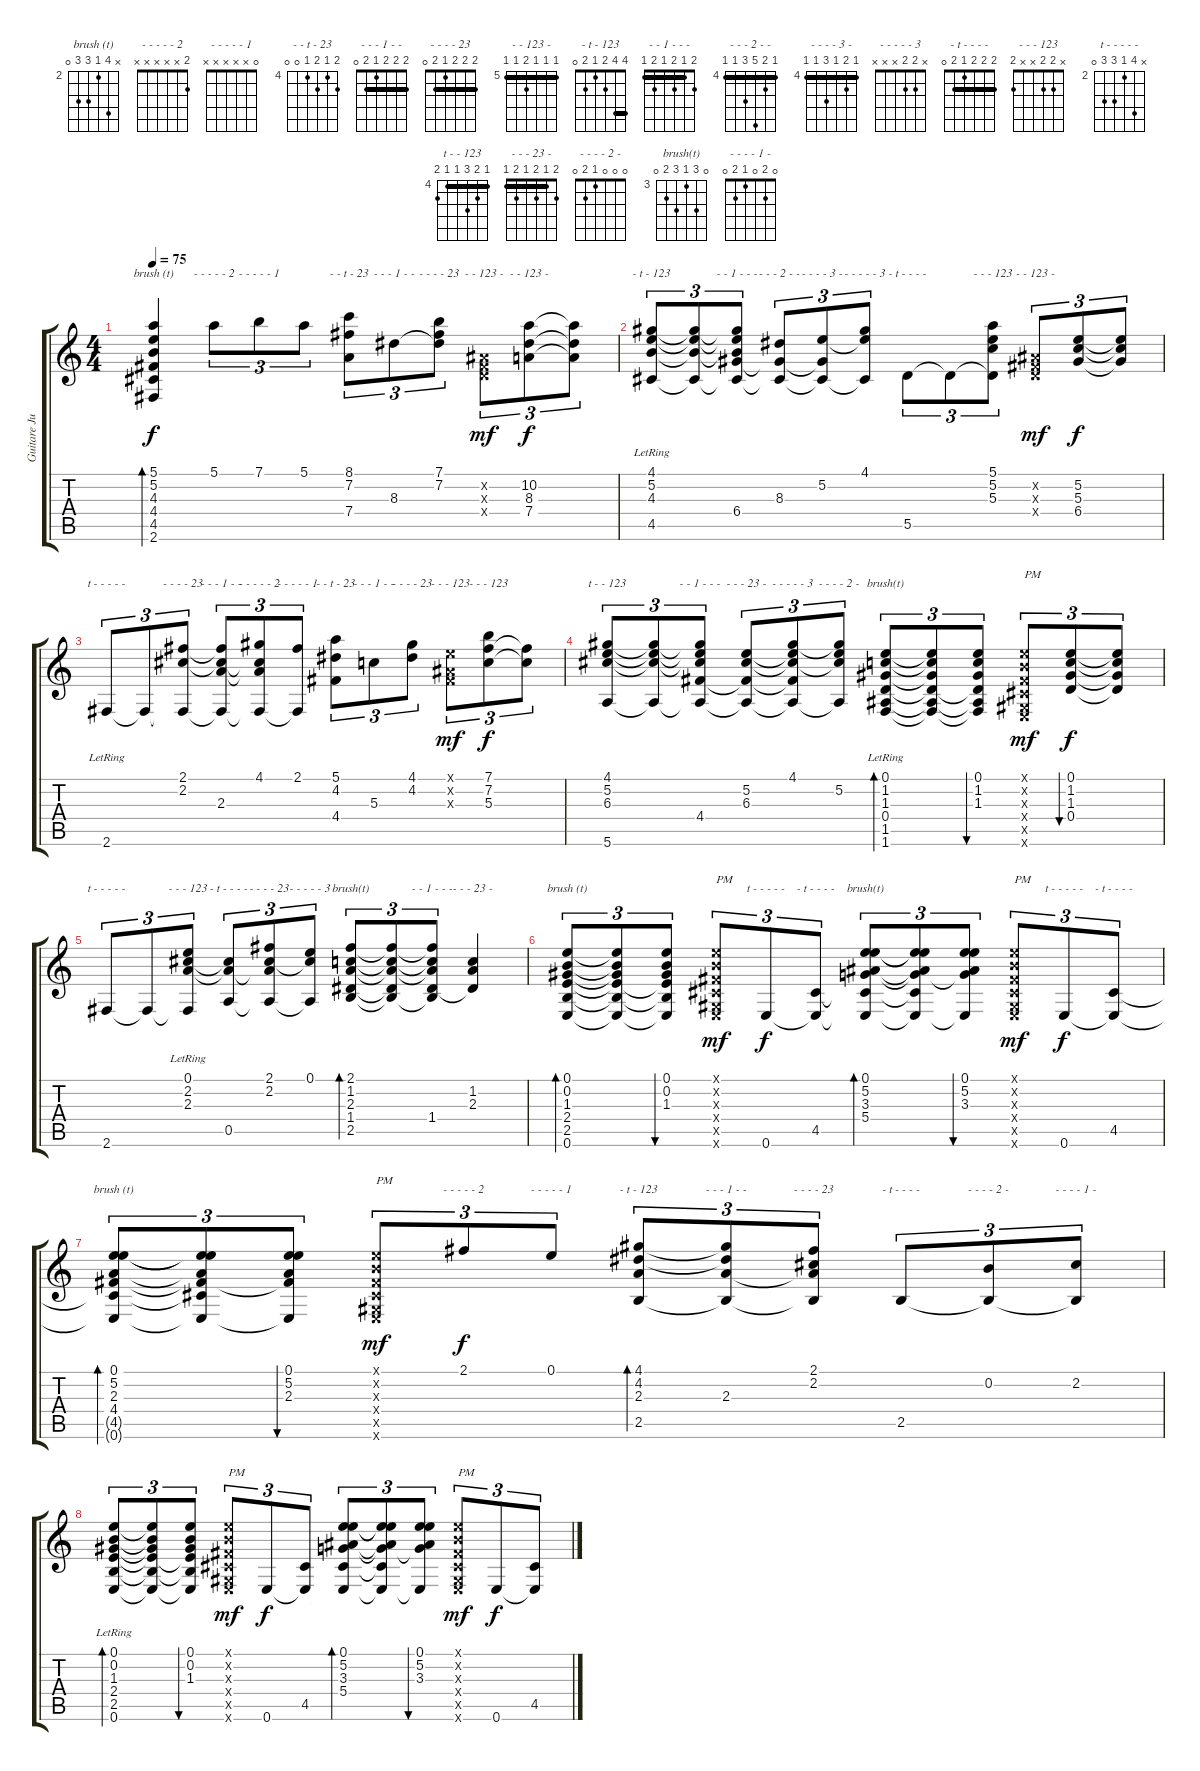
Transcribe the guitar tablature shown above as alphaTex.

\track ("Guitare Juillet 2000" "Guitare Ju") {instrument acousticguitarnylon}
\staff {score tabs}
\tuning (E4 B3 G3 D3 A2 E2) {hide}
\chord ("brush (t)" 5 5 4 4 4 2) {barre (4 5)}
\chord ("- - - - - 2" 5 x x x x x) {firstfret 5}
\chord ("- - - - - 1" 7 x x x x x) {firstfret 5}
\chord ("- - t - 23" 8 7 8 7 0 0) {firstfret 7}
\chord ("- - - 1 - -" x x 8 x x x) {firstfret 7}
\chord ("- - - - 23" 7 7 8 7 7 7) {firstfret 7 barre 7}
\chord ("- - 123 -" 7 7 8 7 7 7) {firstfret 7 barre 7}
\chord ("- - 123 -" 7 10 8 7 7 7) {firstfret 7 barre 7}
\chord ("- t - 123" 4 5 4 6 4 4) {firstfret 4 barre 4}
\chord ("- - 1 - - -" 4 5 4 6 4 4) {firstfret 4 barre 4}
\chord ("- - - 2 - -" 4 5 8 6 4 4) {firstfret 4 barre 4}
\chord ("- - - - 3 -" 4 5 4 6 4 4) {firstfret 4 barre 4}
\chord ("- - - - - 3" 4 5 4 6 4 4) {firstfret 4 barre 4}
\chord ("- t - - - -" 5 5 5 6 5 5) {firstfret 5 barre 5}
\chord ("- - - 123" 5 5 5 6 5 5) {firstfret 5 barre 5}
\chord ("- - 123 -" 5 5 5 6 5 5) {firstfret 5 barre 5}
\chord ("t - - - - -" 2 2 2 2 2 2) {barre 2}
\chord ("- - - - 23" 2 2 2 2 2 2) {barre 2}
\chord ("- - - 1 - -" 2 2 2 2 2 2) {barre 2}
\chord ("- - - - - 2" 4 2 2 2 2 2) {barre 2}
\chord ("- - - - - 1" 2 2 2 2 2 2) {barre 2}
\chord ("- - t - 23" 5 4 5 4 0 0) {firstfret 4}
\chord ("- - - 1 - -" x x 5 x x x) {firstfret 4}
\chord ("- - - - 23" 4 4 5 4 4 4) {firstfret 4 barre 4}
\chord ("- - - 123" 4 4 5 4 4 4) {firstfret 4 barre 4}
\chord ("- - - 123" 7 7 5 4 4 0) {firstfret 4 barre (4 7)}
\chord ("t - - 123" 4 5 6 4 4 5) {firstfret 4 barre 4}
\chord ("- - 1 - - -" 4 5 6 4 4 5) {firstfret 4 barre 4}
\chord ("- - - 23 -" 4 5 6 4 4 5) {firstfret 4 barre 4}
\chord ("- - - - - 3" 4 5 6 4 4 5) {firstfret 4 barre 4}
\chord ("- - - - 2 -" 4 5 6 4 4 5) {firstfret 4 barre 4}
\chord ("brush(t)" 0 1 1 0 1 1)
\chord ("t - - - - -" x 2 2 x x 2)
\chord ("- - - 123" x 2 2 x x 2)
\chord ("- t - - - -" x 2 2 x x x)
\chord ("- - - - 23" 2 2 2 x 0 x)
\chord ("- - - - - 3" x 2 2 x x x)
\chord ("brush(t)" 2 1 2 1 2 1) {barre 1}
\chord ("- - 1 - - -" 2 1 2 1 2 1) {barre 1}
\chord ("- - - 23 -" 2 1 2 1 2 1) {barre 1}
\chord ("brush (t)" 0 0 1 2 2 0)
\chord ("t - - - - -" 0 5 3 5 4 0) {firstfret 3}
\chord ("- t - - - -" 0 5 3 5 4 0) {firstfret 3}
\chord ("brush(t)" 0 5 3 5 4 0) {firstfret 3}
\chord ("t - - - - -" x 5 2 4 4 0) {firstfret 2}
\chord ("- t - - - -" x 5 2 4 4 0) {firstfret 2}
\chord ("brush (t)" x 5 2 4 4 0) {firstfret 2}
\chord ("- - - - - 2" 2 x x x x x)
\chord ("- - - - - 1" 0 x x x x x)
\chord ("- t - 123" 4 4 2 1 2 0) {barre 4}
\chord ("- - - 1 - -" 2 2 2 1 2 0) {barre 2}
\chord ("- - - - 23" 2 2 2 1 2 0) {barre 2}
\chord ("- t - - - -" 2 2 2 1 2 0) {barre 2}
\chord ("- - - - 2 -" 0 0 0 1 2 0)
\chord ("- - - - 1 -" 0 2 0 1 2 0)
\ts (4 4)
\tempo 75
\clef g2
\ks c
(5.1 5.2 4.3 4.4 4.5 2.6).4{bd 120 ch "brush (t)" dy f} 5.1.8{tu (3 2) ch "- - - - - 2"} 7.1.8{tu (3 2) ch "- - - - - 1"} 5.1.8{tu (3 2)} (8.1 7.2 7.4).8{tu (3 2) ch "- - t - 23"} 8.3.8{tu (3 2) ch "- - - 1 - -"} (7.1 7.2 8.3{t}).8{tu (3 2) ch "- - - - 23"} (-1.2{x} -1.3{x} 0.4{x}).8{tu (3 2) ch "- - 123 -" dy mf} (10.2 8.3 7.4).8{tu (3 2) ch "- - 123 -" dy f} (10.2{t} 8.3{t} 7.4{t}).8{tu (3 2)} |
(4.1{lr} 5.2 4.3 4.5).8{tu (3 2) ch "- t - 123"} (4.1{t} 5.2{t} 4.3{t} 4.5{t}).8{tu (3 2)} (4.1{t} 5.2{t} 4.3{t} 6.4 4.5{t}).8{tu (3 2) ch "- - 1 - - -"} (8.3 6.4{t} 4.5{t}).8{tu (3 2) ch "- - - 2 - -"} (5.2 6.4{t} 4.5{t}).8{tu (3 2) ch "- - - - 3 -"} (4.1 5.2{t} 4.5{t}).8{tu (3 2) ch "- - - - - 3"} 5.5.8{tu (3 2) ch "- t - - - -"} 5.5{t}.8{tu (3 2)} (5.1 5.2 5.3 5.5{t}).8{tu (3 2) ch "- - - 123"} (-1.2{x} -1.3{x} 0.4{x}).8{tu (3 2) ch "- - 123 -" dy mf} (5.2 5.3 6.4).8{tu (3 2) dy f} (5.2{t} 5.3{t} 6.4{t}).8{tu (3 2)} |
2.6{lr}.8{tu (3 2) ch "t - - - - -"} 2.6{t}.8{tu (3 2)} (2.1 2.2 2.6{t}).8{tu (3 2) ch "- - - - 23"} (2.1{t} 2.2{t} 2.3 2.6{t}).8{tu (3 2) ch "- - - 1 - -"} (4.1 2.2{t} 2.3{t} 2.6{t}).8{tu (3 2) ch "- - - - - 2"} (2.1 2.6{t}).8{tu (3 2) ch "- - - - - 1"} (5.1 4.2 4.4).8{tu (3 2) ch "- - t - 23"} 5.3.8{tu (3 2) ch "- - - 1 - -"} (4.1 4.2).8{tu (3 2) ch "- - - - 23"} (0.1{x} -1.2{x} -1.3{x}).8{tu (3 2) ch "- - - 123" dy mf} (7.1 7.2 5.3).8{tu (3 2) ch "- - - 123" dy f} (7.2{t} 5.3{t}).8{tu (3 2)} |
(4.1 5.2 6.3 5.6).8{tu (3 2) ch "t - - 123"} (4.1{t} 5.2{t} 6.3{t} 5.6{t}).8{tu (3 2)} (4.1{t} 5.2{t} 6.3{t} 4.4 5.6{t}).8{tu (3 2) ch "- - 1 - - -"} (5.2 6.3 4.4{t} 5.6{t}).8{tu (3 2) ch "- - - 23 -"} (4.1 5.2{t} 6.3{t} 4.4{t} 5.6{t}).8{tu (3 2) ch "- - - - - 3"} (4.1{t} 5.2 6.3{t} 5.6{t}).8{tu (3 2) ch "- - - - 2 -"} (0.1{lr} 1.2{lr} 1.3{lr} 0.4 1.5 1.6).8{tu (3 2) bd 60 ch "brush(t)"} (0.1{t} 1.2{t} 1.3{t} 0.4{t} 1.5{t} 1.6{t}).8{tu (3 2)} (0.1 1.2 1.3 0.4{t} 1.5{t} 1.6{t}).8{tu (3 2) bu 60} (0.1{x} 0.2{x} -1.3{x} -1.4{x} -1.5{x} 0.6{x}).8{tu (3 2) txt "PM" dy mf} (0.1 1.2 1.3 0.4).8{tu (3 2) bu 60 dy f} (0.1{t} 1.2{t} 1.3{t} 0.4{t}).8{tu (3 2)} |
2.6.8{tu (3 2) ch "t - - - - -"} 2.6{t}.8{tu (3 2)} (0.1{lr} 2.2{lr} 2.3{lr} 2.6{t}).8{tu (3 2) ch "- - - 123"} (2.2{t} 2.3{t} 0.5).8{tu (3 2) ch "- t - - - -"} (2.1 2.2 2.3{t} 0.5{t}).8{tu (3 2) ch "- - - - 23"} (0.1 2.2{t} 0.5{t}).8{tu (3 2) ch "- - - - - 3"} (2.1 1.2 2.3 1.4 2.5).8{tu (3 2) bd 120 ch "brush(t)"} (2.1{t} 1.2{t} 2.3{t} 1.4{t} 2.5{t}).8{tu (3 2)} (2.1{t} 1.2{t} 2.3{t} 1.4 2.5{t}).8{tu (3 2) ch "- - 1 - - -"} (1.2 2.3 1.4{t}).4{ch "- - - 23 -"} |
(0.1 0.2 1.3 2.4 2.5 0.6).8{tu (3 2) bd 60 ch "brush (t)"} (0.1{t} 0.2{t} 1.3{t} 2.4{t} 2.5{t} 0.6{t}).8{tu (3 2)} (0.1 0.2 1.3 2.4{t} 2.5{t} 0.6{t}).8{tu (3 2) bu 60} (0.1{x} 0.2{x} -1.3{x} -1.4{x} -1.5{x} 0.6{x}).8{tu (3 2) txt "PM" dy mf} 0.6.8{tu (3 2) ch "t - - - - -" dy f} (4.5 0.6{t}).8{tu (3 2) ch "- t - - - -"} (0.1 5.2 3.3 5.4 4.5{t} 0.6{t}).8{tu (3 2) bd 60 ch "brush(t)"} (0.1{t} 5.2{t} 3.3{t} 5.4{t} 4.5{t} 0.6{t}).8{tu (3 2)} (0.1 5.2 3.3 5.4{t} 0.6{t}).8{tu (3 2) bu 60} (0.1{x} 0.2{x} -1.3{x} -1.4{x} -1.5{x} 0.6{x}).8{tu (3 2) txt "PM" dy mf} 0.6.8{tu (3 2) ch "t - - - - -" dy f} (4.5 0.6{t}).8{tu (3 2) ch "- t - - - -"} |
(0.1 5.2 2.3 4.4 4.5{t} 0.6{t}).8{tu (3 2) bd 60 ch "brush (t)"} (0.1{t} 5.2{t} 2.3{t} 4.4{t} 4.5{t} 0.6{t}).8{tu (3 2)} (0.1 5.2 2.3 4.4{t} 0.6{t}).8{tu (3 2) bu 60} (0.1{x} 0.2{x} -1.3{x} -1.4{x} -1.5{x} 0.6{x}).8{tu (3 2) txt "PM" dy mf} 2.1.8{tu (3 2) ch "- - - - - 2" dy f} 0.1.8{tu (3 2) ch "- - - - - 1"} (4.1 4.2 2.3 2.5).8{tu (3 2) bd 120 ch "- t - 123"} (4.1{t} 4.2{t} 2.3 2.5{t}).8{tu (3 2) ch "- - - 1 - -"} (2.1 2.2 2.3{t} 2.5{t}).8{tu (3 2) ch "- - - - 23"} 2.5.8{tu (3 2) ch "- t - - - -"} (0.2 2.5{t}).8{tu (3 2) ch "- - - - 2 -"} (2.2 2.5{t}).8{tu (3 2) ch "- - - - 1 -"} |
(0.1 0.2 1.3 2.4{lr} 2.5{lr} 0.6).8{tu (3 2) bd 60} (0.1{t} 0.2{t} 1.3{t} 2.4{t} 2.5{t} 0.6{t}).8{tu (3 2)} (0.1 0.2 1.3 2.4{t} 2.5{t} 0.6{t}).8{tu (3 2) bu 60} (0.1{x} 0.2{x} -1.3{x} -1.4{x} -1.5{x} 0.6{x}).8{tu (3 2) txt "PM" dy mf} 0.6.8{tu (3 2) dy f} (4.5 0.6{t}).8{tu (3 2)} (0.1 5.2 3.3 5.4 4.5{t} 0.6{t}).8{tu (3 2) bd 60} (0.1{t} 5.2{t} 3.3{t} 5.4{t} 4.5{t} 0.6{t}).8{tu (3 2)} (0.1 5.2 3.3 5.4{t} 0.6{t}).8{tu (3 2) bu 60} (0.1{x} 0.2{x} -1.3{x} -1.4{x} -1.5{x} 0.6{x}).8{tu (3 2) txt "PM" dy mf} 0.6.8{tu (3 2) dy f} (4.5 0.6{t}).8{tu (3 2)}
